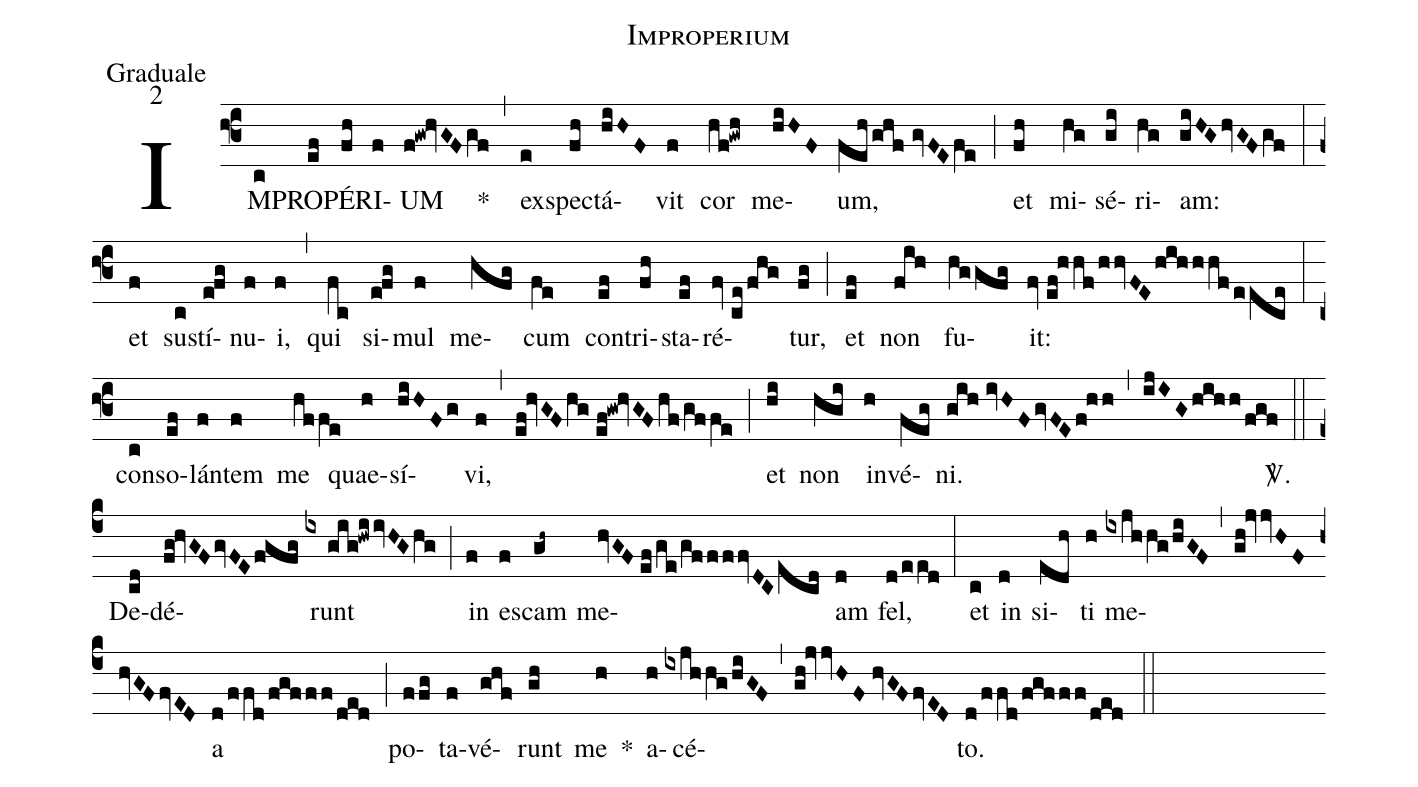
name:Improperium;
office-part:Graduale;
mode:2;
%%
(f3) IM(c)PRO(ef)PÉ(fh)RI(f)UM(f!gw!hvGFgf) *(,) ex(e)spe(fh)ctá(hiHF)vit(f) cor(hf!gwh) me(hiHF)um,(feh/ghf//gvFEfe) (;) et(fh) mi(hg)sé(gi)ri(hg)am:(giHGhvGFgf) (:) et(f) su(c)stí(e!fg)nu(f)i,(f) (,) qui(fc) si(e!fg)mul(f) me(hfg)cum(fe) con(ef)tri(fh)sta(ef)ré(fv//ce/fhg)tur,(fg) (;) et(ef) non(fih) fu(hggfg)it:(fv//ef!hhf/hhvFEhihhhf/eece) (:) con(c)so(ef)lán(f)tem(f) me(hffe) quae(h)sí(hiHFg)vi,(f) (,) (ef!hvGFhg//ef!gw!hvGFhf/gffe) (;) et(hi) non(hgi) in(h)vé(feg)ni.(gih//ivHFgvFEf!hh) (,) (ijIGhihh/fgf) <sp>V/</sp>.(z0::c4) De(cd)dé(fg!hvGFgvFEfgfg)runt(ix//gig!hwiivHGhg) (;) in(f) e(f)scam(gh~) me(hvGF//ef/ge/gffffvDCecd)am(d) fel,(d/eed) (:) et(c) in(d) si(edh)ti(h) me(ixjhhg/hiGF,gh!jvvHF//hvGFfvED)a(d/ffd/fgfff/ded) (;) po(ffg)ta(f)vé(ghf)runt(gh) me(h) *() a(h)cé(ixjhhg/hiGF,gh!jvvHF//hvGFfvED)to.(d/ffd/fgfff/ded) (::)
